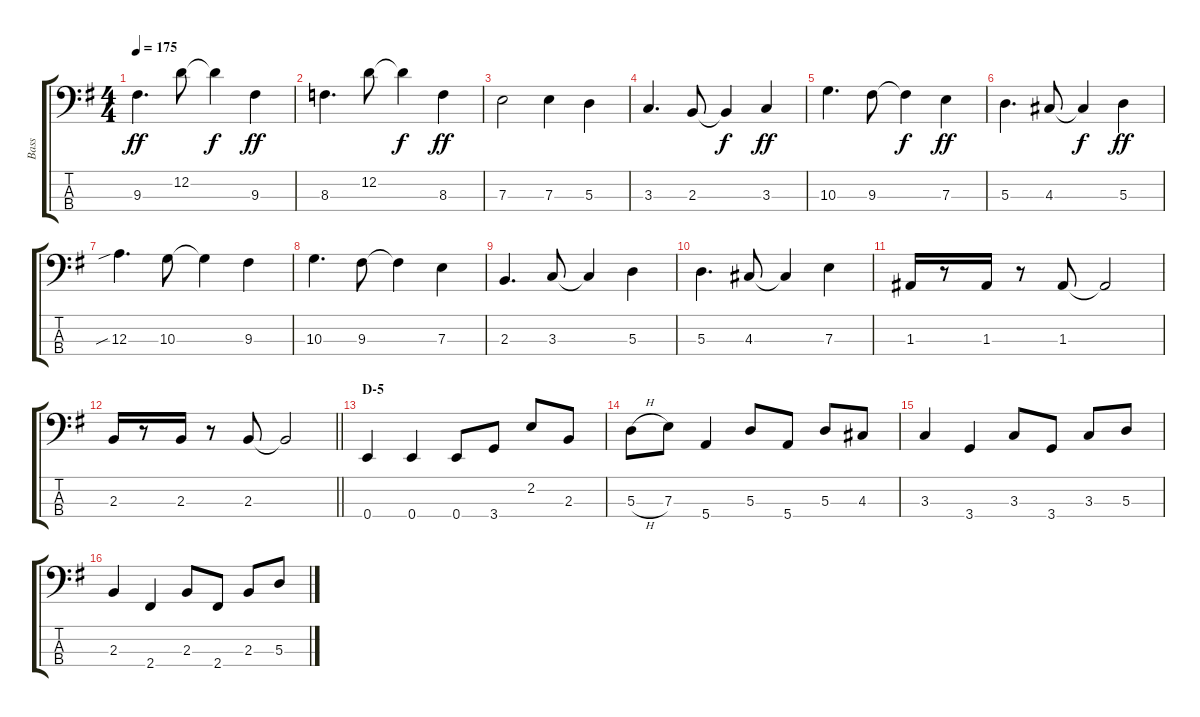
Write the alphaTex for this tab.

\track ("Bass" "Bass") {instrument electricbasspick}
\staff {score tabs}
\tuning (G2 D2 A1 E1) {hide}
\ts (4 4)
\tempo 175
\clef f4
\ks g
9.3.4{d dy ff} 12.2.8 12.2{t}.4{dy f} 9.3.4{dy ff} |
8.3.4{d} 12.2.8 12.2{t}.4{dy f} 8.3.4{dy ff} |
7.3.2 7.3.4 5.3.4 |
3.3.4{d} 2.3.8 2.3{t}.4{dy f} 3.3.4{dy ff} |
10.3.4{d} 9.3.8 9.3{t}.4{dy f} 7.3.4{dy ff} |
5.3.4{d} 4.3.8 4.3{t}.4{dy f} 5.3.4{dy ff} |
12.3{sib}.4{d} 10.3.8 10.3{t}.4 9.3.4 |
10.3.4{d} 9.3.8 9.3{t}.4 7.3.4 |
2.3.4{d} 3.3.8 3.3{t}.4 5.3.4 |
5.3.4{d} 4.3.8 4.3{t}.4 7.3.4 |
1.3.16 r.8 1.3.16 r.8 1.3.8 1.3{t}.2 |
\barLineRight lightlight
2.3.16 r.8 2.3.16 r.8 2.3.8 2.3{t}.2 |
\section ("" "D-5")
0.4.4 0.4.4 0.4.8 3.4.8 2.2.8 2.3.8 |
5.3{h}.8 7.3.8 5.4.4 5.3.8 5.4.8 5.3.8 4.3.8 |
3.3.4 3.4.4 3.3.8 3.4.8 3.3.8 5.3.8 |
2.3.4 2.4.4 2.3.8 2.4.8 2.3.8 5.3.8
